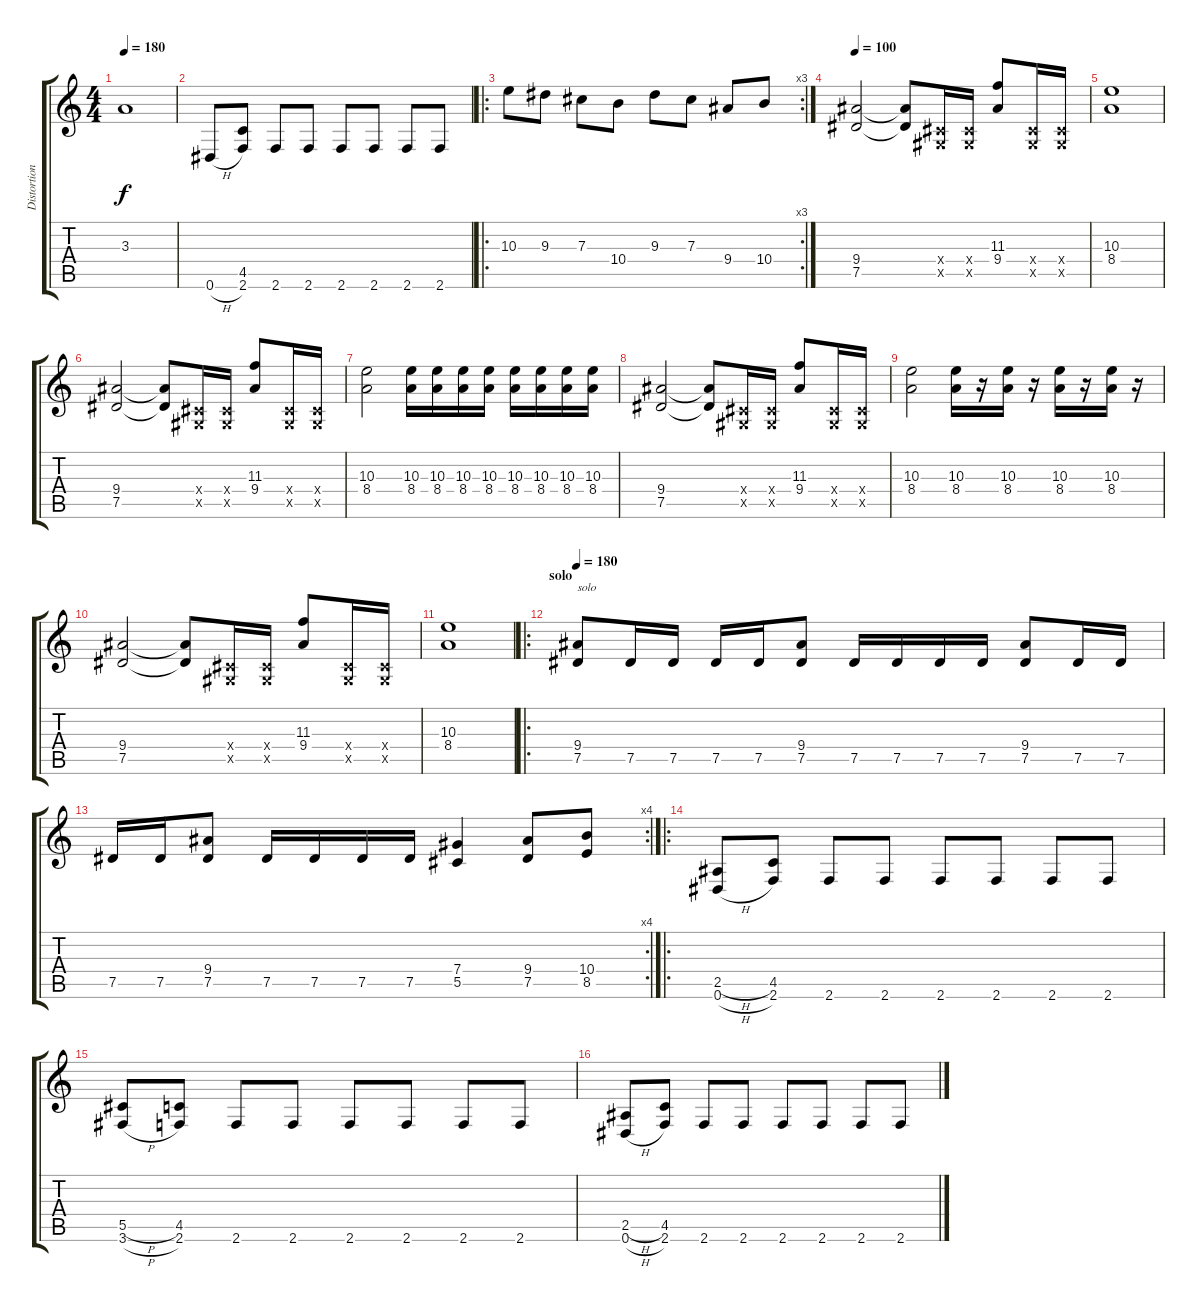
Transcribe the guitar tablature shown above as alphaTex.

\track ("Distortion Guitar 2" "Distortion") {instrument distortionguitar}
\staff {score tabs}
\tuning (Eb4 Bb3 Gb3 Db3 Ab2 Eb2) {hide}
\ts (4 4)
\tempo 180
\clef g2
\ks c
3.3.1{dy f} |
0.6{h}.8 (4.5 2.6).8 2.6.8 2.6.8 2.6.8 2.6.8 2.6.8 2.6.8 |
\ro
\rc 3
10.3.8 9.3.8 7.3.8 10.4.8 9.3.8 7.3.8 9.4.8 10.4.8 |
\tempo 100
(9.4 7.5).2 (9.4{t} 7.5{t}).8 (0.4{x} 0.5{x}).16 (0.4{x} 0.5{x}).16 (11.3 9.4).8 (0.4{x} 0.5{x}).16 (0.4{x} 0.5{x}).16 |
(10.3 8.4).1 |
(9.4 7.5).2 (9.4{t} 7.5{t}).8 (0.4{x} 0.5{x}).16 (0.4{x} 0.5{x}).16 (11.3 9.4).8 (0.4{x} 0.5{x}).16 (0.4{x} 0.5{x}).16 |
(10.3 8.4).2 (10.3 8.4).16 (10.3 8.4).16 (10.3 8.4).16 (10.3 8.4).16 (10.3 8.4).16 (10.3 8.4).16 (10.3 8.4).16 (10.3 8.4).16 |
(9.4 7.5).2 (9.4{t} 7.5{t}).8 (0.4{x} 0.5{x}).16 (0.4{x} 0.5{x}).16 (11.3 9.4).8 (0.4{x} 0.5{x}).16 (0.4{x} 0.5{x}).16 |
(10.3 8.4).2 (10.3 8.4).16 r.16 (10.3 8.4).16 r.16 (10.3 8.4).16 r.16 (10.3 8.4).16 r.16 |
(9.4 7.5).2 (9.4{t} 7.5{t}).8 (0.4{x} 0.5{x}).16 (0.4{x} 0.5{x}).16 (11.3 9.4).8 (0.4{x} 0.5{x}).16 (0.4{x} 0.5{x}).16 |
(10.3 8.4).1 |
\ro
\section ("" "solo")
\tempo 180
(9.4 7.5).8{txt "solo"} 7.5.16 7.5.16 7.5.16 7.5.16 (9.4 7.5).8 7.5.16 7.5.16 7.5.16 7.5.16 (9.4 7.5).8 7.5.16 7.5.16 |
\rc 4
7.5.16 7.5.16 (9.4 7.5).8 7.5.16 7.5.16 7.5.16 7.5.16 (7.4 5.5).4 (9.4 7.5).8 (10.4 8.5).8 |
\ro
(2.5{h} 0.6{h}).8 (4.5 2.6).8 2.6.8 2.6.8 2.6.8 2.6.8 2.6.8 2.6.8 |
(5.5{h} 3.6{h}).8 (4.5 2.6).8 2.6.8 2.6.8 2.6.8 2.6.8 2.6.8 2.6.8 |
(2.5{h} 0.6{h}).8 (4.5 2.6).8 2.6.8 2.6.8 2.6.8 2.6.8 2.6.8 2.6.8
